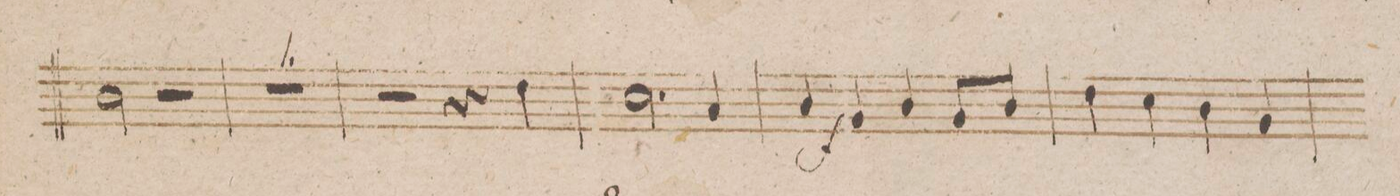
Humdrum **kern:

**kern	**dynam
*I"Clarinetto 2do in B.	*
*clefG2	*
*k[b-]	*
*met(c)	*
*M4/4	*
2a\	.
2r	.
=273	=273
1r	.
=274	=274
2r	.
4r	.
4cc\	.
=275	=275
2.b-\	.
4g/	.
=276	=276
4a/	.
4f/	f
4a/	.
8f/L	.
8a/J	.
=277	=277
4cc\	.
4b-\	.
4a\	.
4f/	.
=278	=278
*-	*-
